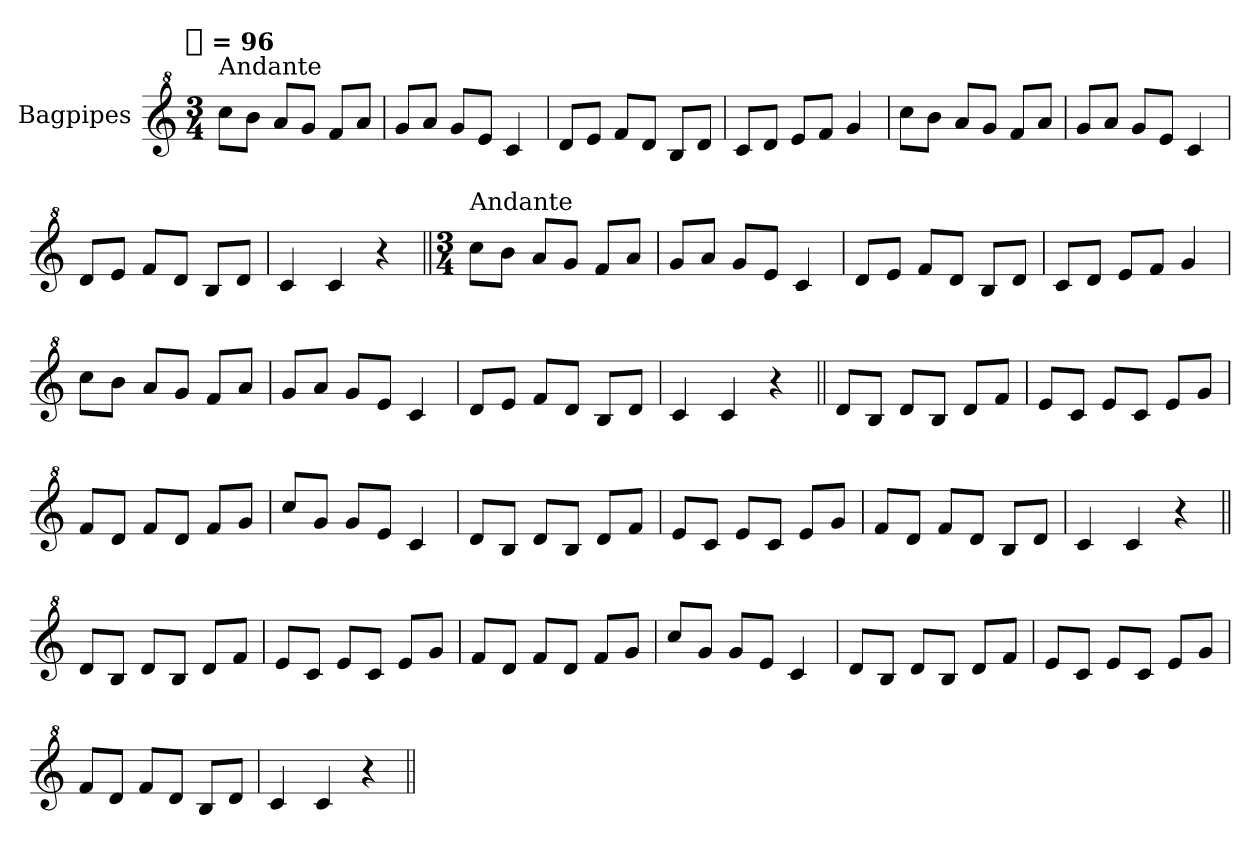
**kern
*part1
*staff1
*I"Bagpipes
*I'Bag
*clefG^2
*k[]
!!LO:TX:omd:t=[quarter] = 96
*M3/4
*MM96
=1
!LO:TX:a:t=Andante
8cccL
8bbJ
8aaL
8ggJ
8ffL
8aaJ
=
8ggL
8aaJ
8ggL
8eeJ
4cc
=
8ddL
8eeJ
8ffL
8ddJ
8bL
8ddJ
=
8ccL
8ddJ
8eeL
8ffJ
4gg
=
8cccL
8bbJ
8aaL
8ggJ
8ffL
8aaJ
=
8ggL
8aaJ
8ggL
8eeJ
4cc
=
8ddL
8eeJ
8ffL
8ddJ
8bL
8ddJ
=
4cc
4cc
4r
=||
*M3/4
*MM96
!LO:TX:a:t=Andante
8cccL
8bbJ
8aaL
8ggJ
8ffL
8aaJ
=
8ggL
8aaJ
8ggL
8eeJ
4cc
=
8ddL
8eeJ
8ffL
8ddJ
8bL
8ddJ
=
8ccL
8ddJ
8eeL
8ffJ
4gg
=
8cccL
8bbJ
8aaL
8ggJ
8ffL
8aaJ
=
8ggL
8aaJ
8ggL
8eeJ
4cc
=
8ddL
8eeJ
8ffL
8ddJ
8bL
8ddJ
=
4cc
4cc
4r
=||
8ddL
8bJ
8ddL
8bJ
8ddL
8ffJ
=
8eeL
8ccJ
8eeL
8ccJ
8eeL
8ggJ
=
8ffL
8ddJ
8ffL
8ddJ
8ffL
8ggJ
=
8cccL
8ggJ
8ggL
8eeJ
4cc
=
8ddL
8bJ
8ddL
8bJ
8ddL
8ffJ
=
8eeL
8ccJ
8eeL
8ccJ
8eeL
8ggJ
=
8ffL
8ddJ
8ffL
8ddJ
8bL
8ddJ
=
4cc
4cc
4r
=||
8ddL
8bJ
8ddL
8bJ
8ddL
8ffJ
=
8eeL
8ccJ
8eeL
8ccJ
8eeL
8ggJ
=
8ffL
8ddJ
8ffL
8ddJ
8ffL
8ggJ
=
8cccL
8ggJ
8ggL
8eeJ
4cc
=
8ddL
8bJ
8ddL
8bJ
8ddL
8ffJ
=
8eeL
8ccJ
8eeL
8ccJ
8eeL
8ggJ
=
8ffL
8ddJ
8ffL
8ddJ
8bL
8ddJ
=
4cc
4cc
4r
=||
*-
